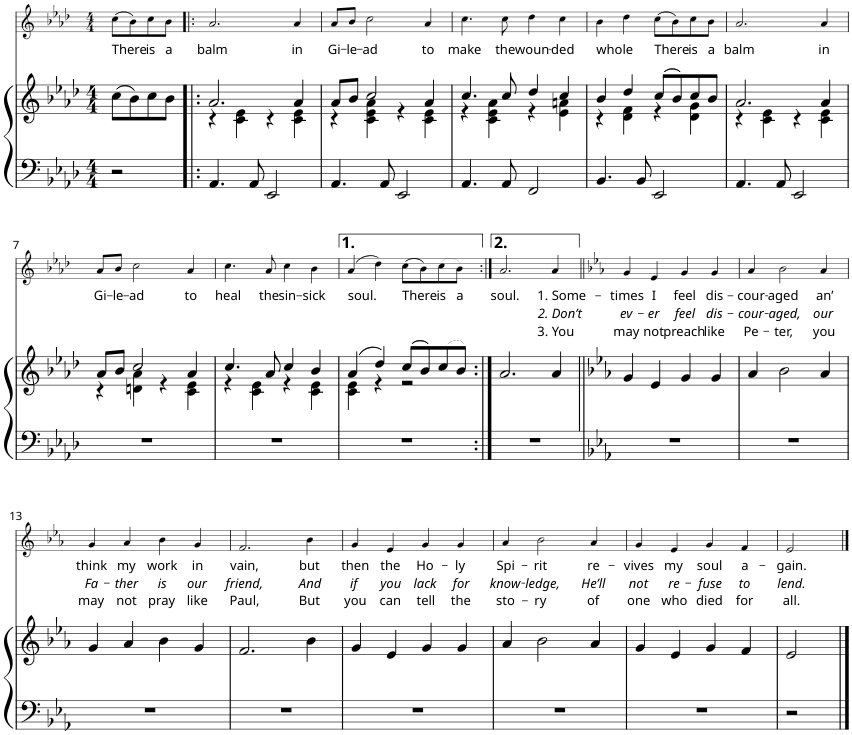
**kern	**kern	**kern	**text	**text	**text
*part2	*part2	*part1	*part1	*part1	*part1
*staff3	*staff2	*staff1	*staff1	*staff1	*staff1
*I"Piano	*	*I"Voice	*	*	*
*I'Pno	*	*	*	*	*
*	*	*stria5	*	*	*
*clefF4	*clefG2	*clefG2	*	*	*
*k[b-e-a-d-]	*k[b-e-a-d-]	*k[b-e-a-d-]	*	*	*
*M4/4	*M4/4	*M4/4	*	*	*
=1	=1	=1	=1	=1	=1
!	!	!	!LO:LY:b	!	!
2r	(8cc\L	(8cc\L	There	.	.
.	8b-\)	8b-\)	.	.	.
!	!	!	!LO:LY:b	!	!
.	8cc\	8cc\	is	.	.
!	!	!	!LO:LY:b	!	!
.	8b-\J	8b-\J	a	.	.
=2!|:	=2!|:	=2!|:	=2!|:	=2!|:	=2!|:
*	*^	*	*	*	*
!	!	!	!	!LO:LY:b	!	!
4.AA-/	2.a-/	4r	2.a-/	balm	.	.
.	.	4c\ 4e-\	.	.	.	.
8AA-/	.	.	.	.	.	.
2EE-/	.	4r	.	.	.	.
!	!	!	!	!LO:LY:b	!	!
.	4a-/	4c\ 4e-\	4a-/	in	.	.
=3	=3	=3	=3	=3	=3	=3
!	!	!	!	!LO:LY:b	!	!
4.AA-/	8a-/L	4r	8a-/L	Gi-	.	.
!	!	!	!	!LO:LY:b	!	!
.	8b-/J	.	8b-/J	-le-	.	.
!	!	!	!	!LO:LY:b	!	!
.	2cc/	4c\ 4e-\ 4a-\	2cc\	-ad	.	.
8AA-/	.	.	.	.	.	.
2EE-/	.	4r	.	.	.	.
!	!	!	!	!LO:LY:b	!	!
.	4a-/	4c\ 4e-\	4a-/	to	.	.
=4	=4	=4	=4	=4	=4	=4
!	!	!	!	!LO:LY:b	!	!
4.AA-/	4.cc/	4r	4.cc\	make	.	.
.	.	4c\ 4e-\ 4a-\	.	.	.	.
!	!	!	!	!LO:LY:b	!	!
8AA-/	8cc/	.	8cc\	the	.	.
!	!	!	!	!LO:LY:b	!	!
2FF/	4dd-/	4r	4dd-\	woun-	.	.
!	!	!	!	!LO:LY:b	!	!
.	4cc/	4e-\ 4an\	4cc\	-ded	.	.
=5	=5	=5	=5	=5	=5	=5
!	!	!	!	!LO:LY:b	!	!
4.BB-/	4b-/	4r	4b-\	whole	.	.
.	4dd-/	4d-\ 4f\	4dd-\	.	.	.
8BB-/	.	.	.	.	.	.
!	!	!	!	!LO:LY:b	!	!
2EE-/	(8cc/L	4r	(8cc\L	There	.	.
.	8b-/)	.	8b-\)	.	.	.
!	!	!	!	!LO:LY:b	!	!
.	8cc/	4d-\ 4g\	8cc\	is	.	.
!	!	!	!	!LO:LY:b	!	!
.	8b-/J	.	8b-\J	a	.	.
=6	=6	=6	=6	=6	=6	=6
!	!	!	!	!LO:LY:b	!	!
4.AA-/	2.a-/	4r	2.a-/	balm	.	.
.	.	4c\ 4e-\	.	.	.	.
8AA-/	.	.	.	.	.	.
2EE-/	.	4r	.	.	.	.
!	!	!	!	!LO:LY:b	!	!
.	4a-/	4c\ 4e-\	4a-/	in	.	.
!!LO:LB:g=z
=7	=7	=7	=7	=7	=7	=7
!	!	!	!	!LO:LY:b	!	!
1r	8a-/L	4r	8a-/L	Gi-	.	.
!	!	!	!	!LO:LY:b	!	!
.	8b-/J	.	8b-/J	-le-	.	.
!	!	!	!	!LO:LY:b	!	!
.	2cc/	4dn\ 4a-\	2cc\	-ad	.	.
.	.	4r	.	.	.	.
!	!	!	!	!LO:LY:b	!	!
.	4a-/	4c\ 4e-\	4a-/	to	.	.
=8	=8	=8	=8	=8	=8	=8
!	!	!	!	!LO:LY:b	!	!
1r	4.cc/	4r	4.cc\	heal	.	.
.	.	4c\ 4e-\	.	.	.	.
!	!	!	!	!LO:LY:b	!	!
.	8a-/	.	8a-/	the	.	.
!	!	!	!	!LO:LY:b	!	!
.	4cc/	4r	4cc\	sin-	.	.
!	!	!	!	!LO:LY:b	!	!
.	4b-/	4c\ 4e-\	4b-\	-sick	.	.
=9	=9	=9	=9	=9	=9	=9
!	!	!	!	!LO:LY:b	!	!
1r	(4a-/	4c\ 4e-\	(4a-/	soul.	.	.
.	4dd-/)	4r	4dd-\)	.	.	.
!	!	!	!	!LO:LY:b	!	!
.	(8cc/L	2r	(8cc\L	There	.	.
.	8b-/)	.	8b-\)	.	.	.
!	!	!	!	!LO:LY:b	!	!
.	(8cc/	.	(8cc\	is	.	.
!	!	!	!	!LO:LY:b	!	!
.	8b-/J)	.	8b-\J)	a	.	.
*	*v	*v	*	*	*	*
=10:|!	=10:|!	=10:|!	=10:|!	=10:|!	=10:|!
!	!	!	!LO:LY:b	!	!
1r	2.a-/	2.a-/	soul.	.	.
!	!	!	!LO:LY:b	!LO:LY:b	!LO:LY:b
.	4a-/	4a-/	1. Some-	2. Don’t	3. You
=11||	=11||	=11||	=11||	=11||	=11||
*k[b-e-a-]	*k[b-e-a-]	*k[b-e-a-]	*	*	*
!	!	!	!LO:LY:b	!LO:LY:b	!LO:LY:b
1r	4g/	4g/	-times	ev-	may
!	!	!	!LO:LY:b	!LO:LY:b	!LO:LY:b
.	4e-/	4e-/	I	-er	not
!	!	!	!LO:LY:b	!LO:LY:b	!LO:LY:b
.	4g/	4g/	feel	feel	preach
!	!	!	!LO:LY:b	!LO:LY:b	!LO:LY:b
.	4g/	4g/	dis-	dis-	like
=12	=12	=12	=12	=12	=12
!	!	!	!LO:LY:b	!LO:LY:b	!LO:LY:b
1r	4a-/	4a-/	-cour-	-cour-	Pe-
!	!	!	!LO:LY:b	!LO:LY:b	!LO:LY:b
.	2b-\	2b-\	-aged	-aged,	-ter,
!	!	!	!LO:LY:b	!LO:LY:b	!LO:LY:b
.	4a-/	4a-/	an’	our	you
!!LO:LB:g=z
=13	=13	=13	=13	=13	=13
!	!	!	!LO:LY:b	!LO:LY:b	!LO:LY:b
1r	4g/	4g/	think	Fa-	may
!	!	!	!LO:LY:b	!LO:LY:b	!LO:LY:b
.	4a-/	4a-/	my	-ther	not
!	!	!	!LO:LY:b	!LO:LY:b	!LO:LY:b
.	4b-\	4b-\	work	is	pray
!	!	!	!LO:LY:b	!LO:LY:b	!LO:LY:b
.	4g/	4g/	in	our	like
=14	=14	=14	=14	=14	=14
!	!	!	!LO:LY:b	!LO:LY:b	!LO:LY:b
1r	2.f/	2.f/	vain,	friend,	Paul,
!	!	!	!LO:LY:b	!LO:LY:b	!LO:LY:b
.	4b-\	4b-\	but	And	But
=15	=15	=15	=15	=15	=15
!	!	!	!LO:LY:b	!LO:LY:b	!LO:LY:b
1r	4g/	4g/	then	if	you
!	!	!	!LO:LY:b	!LO:LY:b	!LO:LY:b
.	4e-/	4e-/	the	you	can
!	!	!	!LO:LY:b	!LO:LY:b	!LO:LY:b
.	4g/	4g/	Ho-	lack	tell
!	!	!	!LO:LY:b	!LO:LY:b	!LO:LY:b
.	4g/	4g/	-ly	for	the
=16	=16	=16	=16	=16	=16
!	!	!	!LO:LY:b	!LO:LY:b	!LO:LY:b
1r	4a-/	4a-/	Spi-	know-	sto-
!	!	!	!LO:LY:b	!LO:LY:b	!LO:LY:b
.	2b-\	2b-\	-rit	-ledge,	-ry
!	!	!	!LO:LY:b	!LO:LY:b	!LO:LY:b
.	4a-/	4a-/	re-	He’ll	of
=17	=17	=17	=17	=17	=17
!	!	!	!LO:LY:b	!LO:LY:b	!LO:LY:b
1r	4g/	4g/	-vives	not	one
!	!	!	!LO:LY:b	!LO:LY:b	!LO:LY:b
.	4e-/	4e-/	my	re-	who
!	!	!	!LO:LY:b	!LO:LY:b	!LO:LY:b
.	4g/	4g/	soul	-fuse	died
!	!	!	!LO:LY:b	!LO:LY:b	!LO:LY:b
.	4f/	4f/	a-	to	for
=18	=18	=18	=18	=18	=18
!	!	!	!LO:LY:b	!LO:LY:b	!LO:LY:b
2r	2e-/	2e-/	-gain.	lend.	all.
==	==	==	==	==	==
*-	*-	*-	*-	*-	*-
